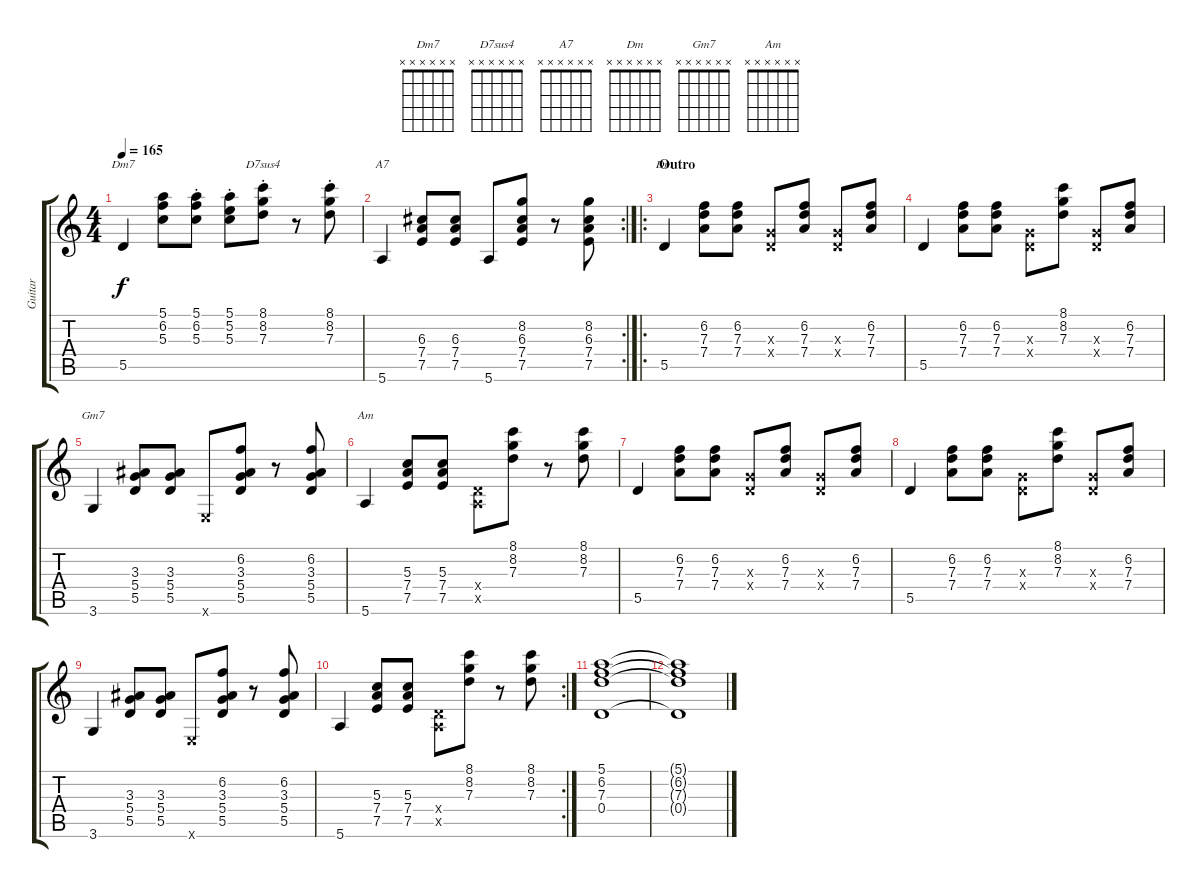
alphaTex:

\track ("Guitar" "Guitar") {instrument acousticguitarsteel}
\staff {score tabs}
\tuning (E4 B3 G3 D3 A2 E2) {hide}
\chord ("Dm7" x x x x x x) {firstfret 0}
\chord ("D7sus4" x x x x x x) {firstfret 0}
\chord ("A7" x x x x x x) {firstfret 0}
\chord ("Dm" x x x x x x) {firstfret 0}
\chord ("Gm7" x x x x x x) {firstfret 0}
\chord ("Am" x x x x x x) {firstfret 0}
\ts (4 4)
\tempo 165
\clef g2
\ks c
5.5.4{ch "Dm7" dy f} (5.1 6.2 5.3).8 (5.1{st} 6.2{st} 5.3{st}).8 (5.1{st} 5.2{st} 5.3{st}).8 (8.1{st} 8.2{st} 7.3{st}).8{ch "D7sus4"} r.8 (8.1{st} 8.2{st} 7.3{st}).8 |
\rc 2
5.6.4{ch "A7"} (6.3 7.4 7.5).8 (6.3 7.4 7.5).8 5.6.8 (8.2 6.3 7.4 7.5).8 r.8 (8.2 6.3 7.4 7.5).8 |
\ro
\section ("" "Outro")
5.5.4{ch "Dm"} (6.2 7.3 7.4).8 (6.2 7.3 7.4).8 (0.3{x} 0.4{x}).8 (6.2 7.3 7.4).8 (0.3{x} 0.4{x}).8 (6.2 7.3 7.4).8 |
5.5.4 (6.2 7.3 7.4).8 (6.2 7.3 7.4).8 (0.3{x} 0.4{x}).8 (8.1 8.2 7.3).8 (0.3{x} 0.4{x}).8 (6.2 7.3 7.4).8 |
3.6.4{ch "Gm7"} (3.3 5.4 5.5).8 (3.3 5.4 5.5).8 0.6{x}.8 (6.2 3.3 5.4 5.5).8 r.8 (6.2 3.3 5.4 5.5).8 |
5.6.4{ch "Am"} (5.3 7.4 7.5).8 (5.3 7.4 7.5).8 (0.4{x} 0.5{x}).8 (8.1 8.2 7.3).8 r.8 (8.1 8.2 7.3).8 |
5.5.4 (6.2 7.3 7.4).8 (6.2 7.3 7.4).8 (0.3{x} 0.4{x}).8 (6.2 7.3 7.4).8 (0.3{x} 0.4{x}).8 (6.2 7.3 7.4).8 |
5.5.4 (6.2 7.3 7.4).8 (6.2 7.3 7.4).8 (0.3{x} 0.4{x}).8 (8.1 8.2 7.3).8 (0.3{x} 0.4{x}).8 (6.2 7.3 7.4).8 |
3.6.4 (3.3 5.4 5.5).8 (3.3 5.4 5.5).8 0.6{x}.8 (6.2 3.3 5.4 5.5).8 r.8 (6.2 3.3 5.4 5.5).8 |
\rc 2
5.6.4 (5.3 7.4 7.5).8 (5.3 7.4 7.5).8 (0.4{x} 0.5{x}).8 (8.1 8.2 7.3).8 r.8 (8.1 8.2 7.3).8 |
(5.1 6.2 7.3 0.4).1 |
(5.1{t} 6.2{t} 7.3{t} 0.4{t}).1
